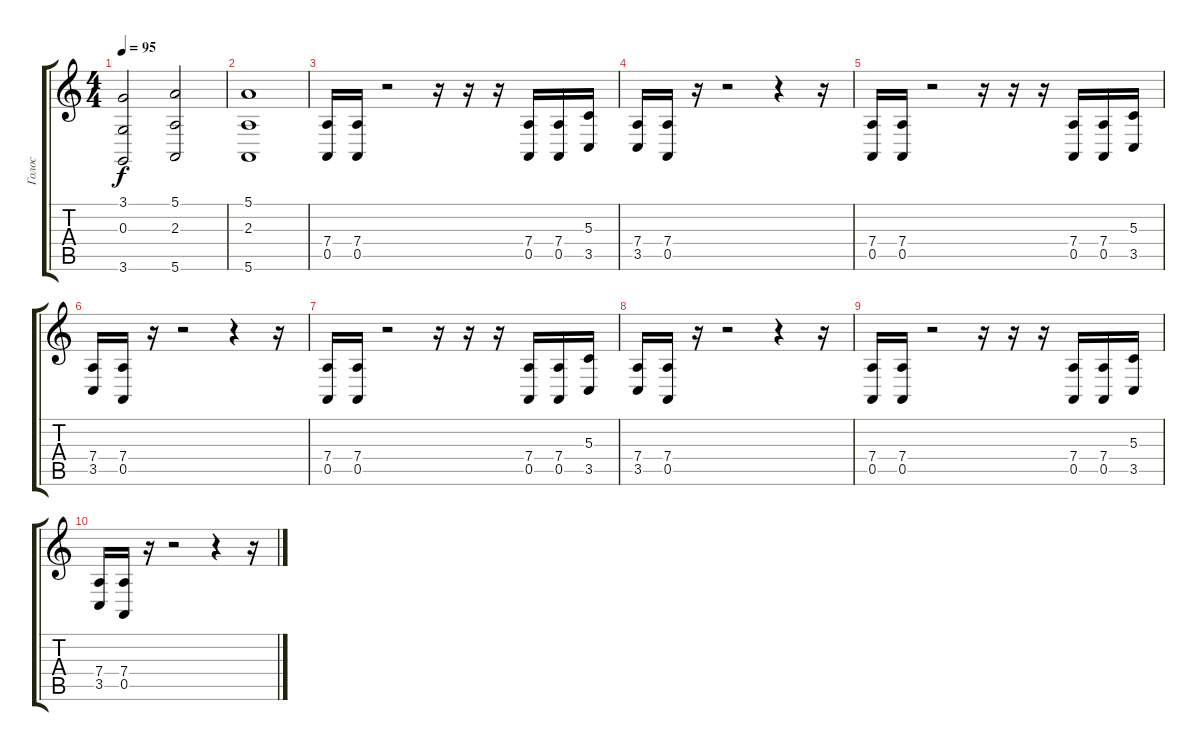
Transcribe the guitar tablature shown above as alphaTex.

\track ("Голос" "Голос") {instrument lead2sawtooth}
\staff {score tabs}
\tuning (E4 B3 G3 D3 A2 E2) {hide}
\ts (4 4)
\tempo 95
\clef g2
\ks c
(3.1 0.3 3.6).2{dy f} (5.1 2.3 5.6).2 |
(5.1 2.3 5.6).1 |
(7.4 0.5).16{instrument lead2sawtooth} (7.4 0.5).16 r.2 r.16 r.16 r.16 (7.4 0.5).16 (7.4 0.5).16 (5.3 3.5).16 |
(7.4 3.5).16 (7.4 0.5).16 r.16 r.2 r.4 r.16 |
(7.4 0.5).16 (7.4 0.5).16 r.2 r.16 r.16 r.16 (7.4 0.5).16 (7.4 0.5).16 (5.3 3.5).16 |
(7.4 3.5).16 (7.4 0.5).16 r.16 r.2 r.4 r.16 |
(7.4 0.5).16 (7.4 0.5).16 r.2 r.16 r.16 r.16 (7.4 0.5).16 (7.4 0.5).16 (5.3 3.5).16 |
(7.4 3.5).16 (7.4 0.5).16 r.16 r.2 r.4 r.16 |
(7.4 0.5).16 (7.4 0.5).16 r.2 r.16 r.16 r.16 (7.4 0.5).16 (7.4 0.5).16 (5.3 3.5).16 |
(7.4 3.5).16 (7.4 0.5).16 r.16 r.2 r.4 r.16
